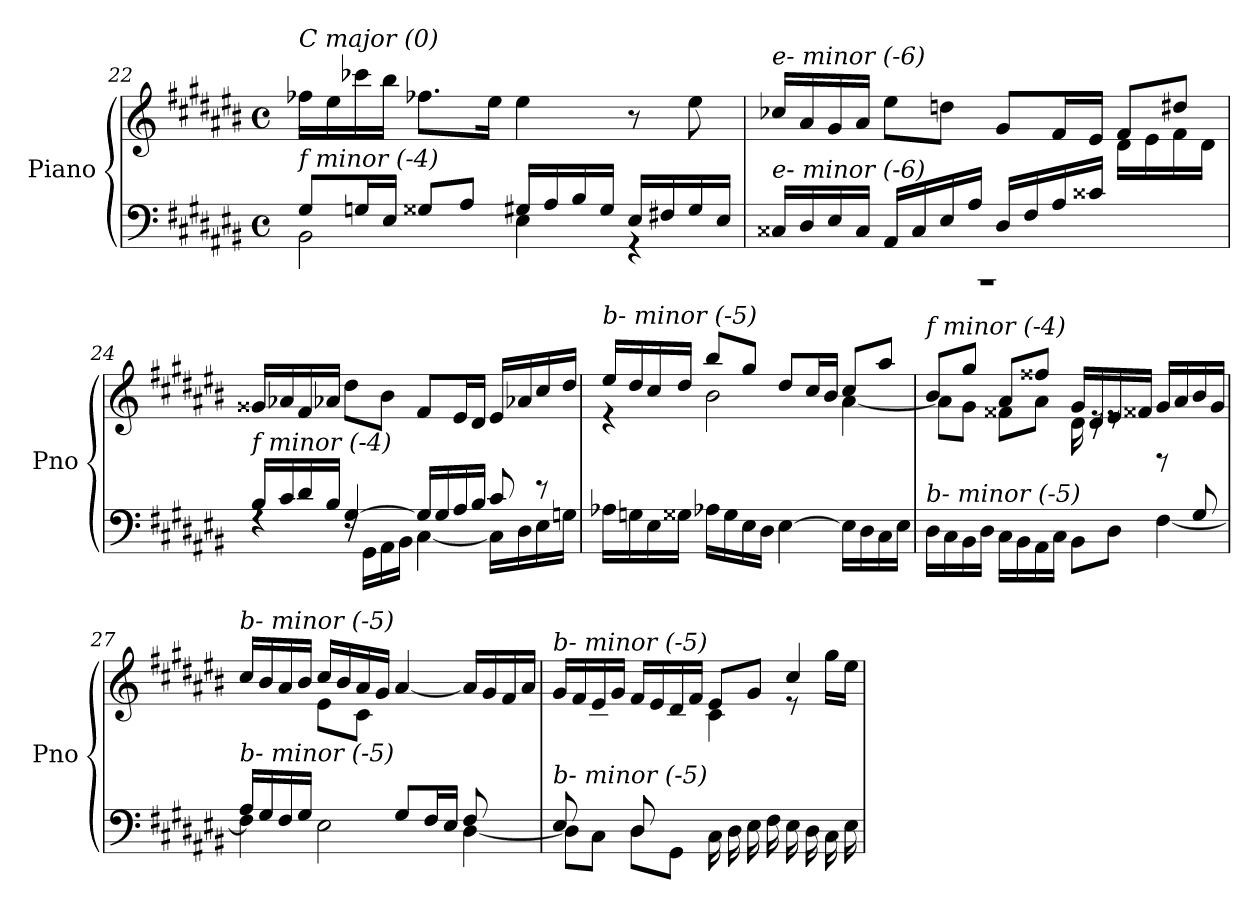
**kern	**kern
*part1	*part1
*staff2	*staff1
*I"Piano	*
*I'Pno	*
*clefF4	*clefG2
*k[f#c#g#d#a#e#b#]	*k[f#c#g#d#a#e#b#]
*M4/4	*M4/4
*met(c)	*met(c)
=22	=22
*^	*
!	!	!LO:TX:i:t=C major (0)
!LO:TX:i:t=f minor (-4)	!	!
8G#/L	2BB#\	16ff-Xi\LL
.	.	16ee#\
16Gni/L	.	16ccc-Xi\
16E#/JJ	.	16bb#\JJ
8G##i/L	.	8.ff-Xi\L
8A#/J	.	.
.	.	16ee#\Jk
16G#/LL	4E#\	4ee#\
16A#/	.	.
16B#/	.	.
16G#/JJ	.	.
16E#/LL	4r	8r
16F#X/	.	.
16G#/	.	8ee#\
16E#/JJ	.	.
!!LO:LB:g=z
=23	=23	=23
*	*	*^
!	!	!LO:TX:i:t=e- minor (-6)	!
!LO:TX:i:t=e- minor (-6)	!	!	!
1rAAA	16C##X/LL	16cc-Xi/LL	2.ryy
.	16D#/	16a#/	.
.	16E#/	16g#/	.
.	16C##/JJ	16a#/JJ	.
.	16AA#/LL	8ee#\L	.
.	16C##/	.	.
.	16E#/	8ddni\J	.
.	16A#/JJ	.	.
.	16D#/LL	8g#/L	.
.	16F#/	.	.
.	16A#/	16f#/L	.
.	16c##X/JJ	16e#/JJ	.
.	4ryy	8f#/L	16d#\LL
.	.	.	16e#\
.	.	8dd#/J	16f#\
.	.	.	16d#\JJ
=24	=24	=24	=24
!	!	!LO:TX:i:t=b- minor (-5)	!
!LO:TX:i:t=f minor (-4)	!	!	!
*	*	*v	*v
16B#/LL	4rF	16g##Xi/LL
16c#/	.	16a-Xi/
16d#/	.	16f#/
16B#/JJ	.	16a-Xi/JJ
[4G#/	16rF	8dd#\L
.	16GG#\LL	.
.	16AA#\	8b#\J
.	16BB#\JJ	.
16G#/LL]	[4C#\	8f#/L
16G#/	.	.
16A#/	.	16e#/L
16B#/JJ	.	16d#/JJ
8c#/	16C#\LL]	16e#/LL
.	16D#\	16a-Xi/
8r	16E#\	16cc#/
.	16Gni\JJ	16dd#/JJ
=25	=25	=25
*	*	*^
!	!	!LO:TX:i:t=b- minor (-5)	!
!LO:TX:i:t=f minor (-4)	!	!	!
*v	*v	*	*
16A-Xi\LL	16ee#/LL	4r
16Gni\	16dd#/	.
16E#\	16cc#/	.
16G##i\JJ	16dd#/JJ	.
16A-Xi\LL	8bb#/L	2b#\
16G##i\	.	.
16E#\	8gg#/J	.
16D#\JJ	.	.
[4E#\	8dd#/L	.
.	16cc#/L	.
.	16b#/JJ	.
16E#\LL]	8cc#/L	[4a#\
16D#\	.	.
16C#\	8aa#/J	.
16E#\JJ	.	.
!!LO:LB:g=z	!!
=26	=26	=26
*^	*	*
!	!	!LO:TX:i:t=f minor (-4)	!
!LO:TX:i:t=b- minor (-5)	!	!	!
2..ryy	16D#\LL	8b#/L	8a#\L]
.	16C#\	.	.
.	16BB#\	8gg#/J	8g#\J
.	16D#\JJ	.	.
.	16C#\LL	8a#/L	8f##X\L
.	16BB#\	.	.
.	16AA#\	8ff##X/J	8a#\J
.	16C#\JJ	.	.
.	8BB#\L	16g#/LL	16d#\
.	.	16d#/	16re
.	8D#\J	16e#/	8re
.	.	16f##X/JJ	.
.	[4F#\	16g#/LL	8rD
.	.	16a#/	.
8G#/	.	16b#/	8ryy
.	.	16g#/JJ	.
=27	=27	=27	=27
*	*	*	*^
!	!	!LO:TX:i:t=b- minor (-5)	!	!
!LO:TX:i:t=b- minor (-5)	!	!	!	!
4F#\]	16A#/LL	16cc#/LL	2..ryy	4ryy
.	16G#/	16b#/	.	.
.	16F#/	16a#/	.	.
.	16G#/JJ	16b#/JJ	.	.
2E#\	4ryy	16cc#/LL	.	8e#\L
.	.	16b#/	.	.
.	.	16a#/	.	8c#\J
.	.	16g#/JJ	.	.
.	8G#/L	[4a#/	.	2ryy
.	16F#/L	.	.	.
.	16E#/JJ	.	.	.
8F#/L	[4D#\	16a#/LL]	.	.
.	.	16g#/	.	.
8ryy	.	16f#/	8d#\J	.
.	.	16a#/JJ	.	.
=28	=28	=28	=28	=28
*	*^	*	*	*^
!	!	!	!LO:TX:i:t=b- minor (-5)	!	!	!
!LO:TX:i:t=b- minor (-5)	!	!	!	!	!	!
2ryy	8E#/L	8D#\L]	16g#/LL	2ryy	8ryy	2ryy
.	.	.	16f#/	.	.	.
.	8ryy	8C#\J	16e#/	.	8c#\J	.
.	.	.	16g#/JJ	.	.	.
.	8D#/L	8D#\L	16f#/LL	.	8ryy	.
.	.	.	16e#/	.	.	.
.	8ryy	8GG#\J	16d#/	.	8B#\J	.
.	.	.	16f#/JJ	.	.	.
2ryy	16C#\LL	2ryy	8e#/L	4c#\	2ryy	2ryy
.	16D#\	.	.	.	.	.
.	16E#\	.	8g#/J	.	.	.
.	16F#\JJ	.	.	.	.	.
.	16E#\LL	.	4cc#/	8r	.	.
.	16D#\	.	.	.	.	.
.	16C#\	.	.	16gg#\LL	.	.
.	16E#\JJ	.	.	16ee#\JJ	.	.
*v	*v	*v	*	*	*	*
*	*v	*v	*v	*v
=	=
*-	*-
